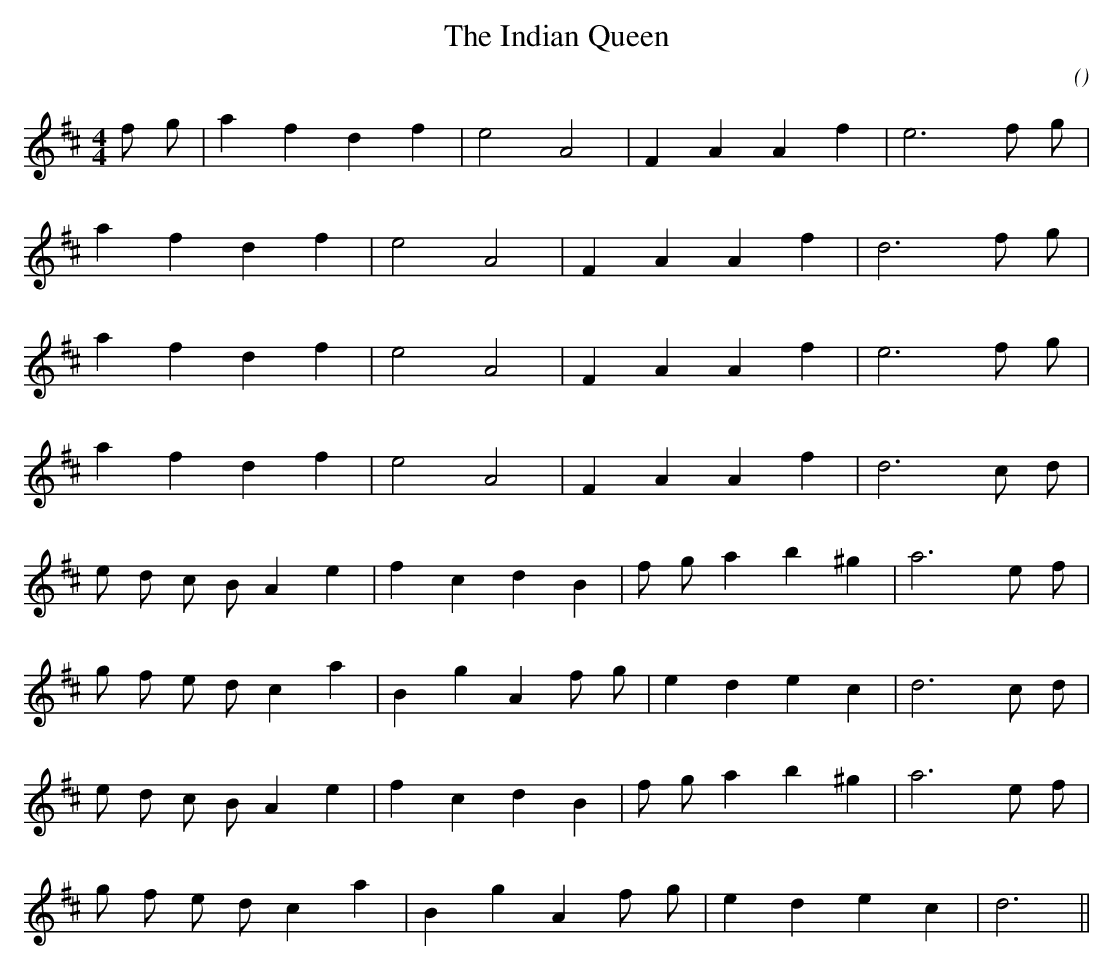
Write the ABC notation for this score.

X:1
T: The Indian Queen
C:
O:
M:4/4
K:D
K:D
M:4/4
L:1/16
f2 g2 |a4 f4 d4 f4 |e8 A8 |F4 A4 A4 f4 |e12 f2 g2 |
a4 f4 d4 f4 |e8 A8 |F4 A4 A4 f4 |d12 f2 g2 |
a4 f4 d4 f4 |e8 A8 |F4 A4 A4 f4 |e12 f2 g2 |
a4 f4 d4 f4 |e8 A8 |F4 A4 A4 f4 |d12 c2 d2 |
e2 d2 c2 B2 A4 e4 |f4 c4 d4 B4 |f2 g2 a4 b4 ^g4 |a12 e2 f2 |
g2 f2 e2 d2 c4 a4 |B4 g4 A4 f2 g2 |e4 d4 e4 c4 |d12 c2 d2 |
e2 d2 c2 B2 A4 e4 |f4 c4 d4 B4 |f2 g2 a4 b4 ^g4 |a12 e2 f2 |
g2 f2 e2 d2 c4 a4 |B4 g4 A4 f2 g2 |e4 d4 e4 c4 |d12 ||
